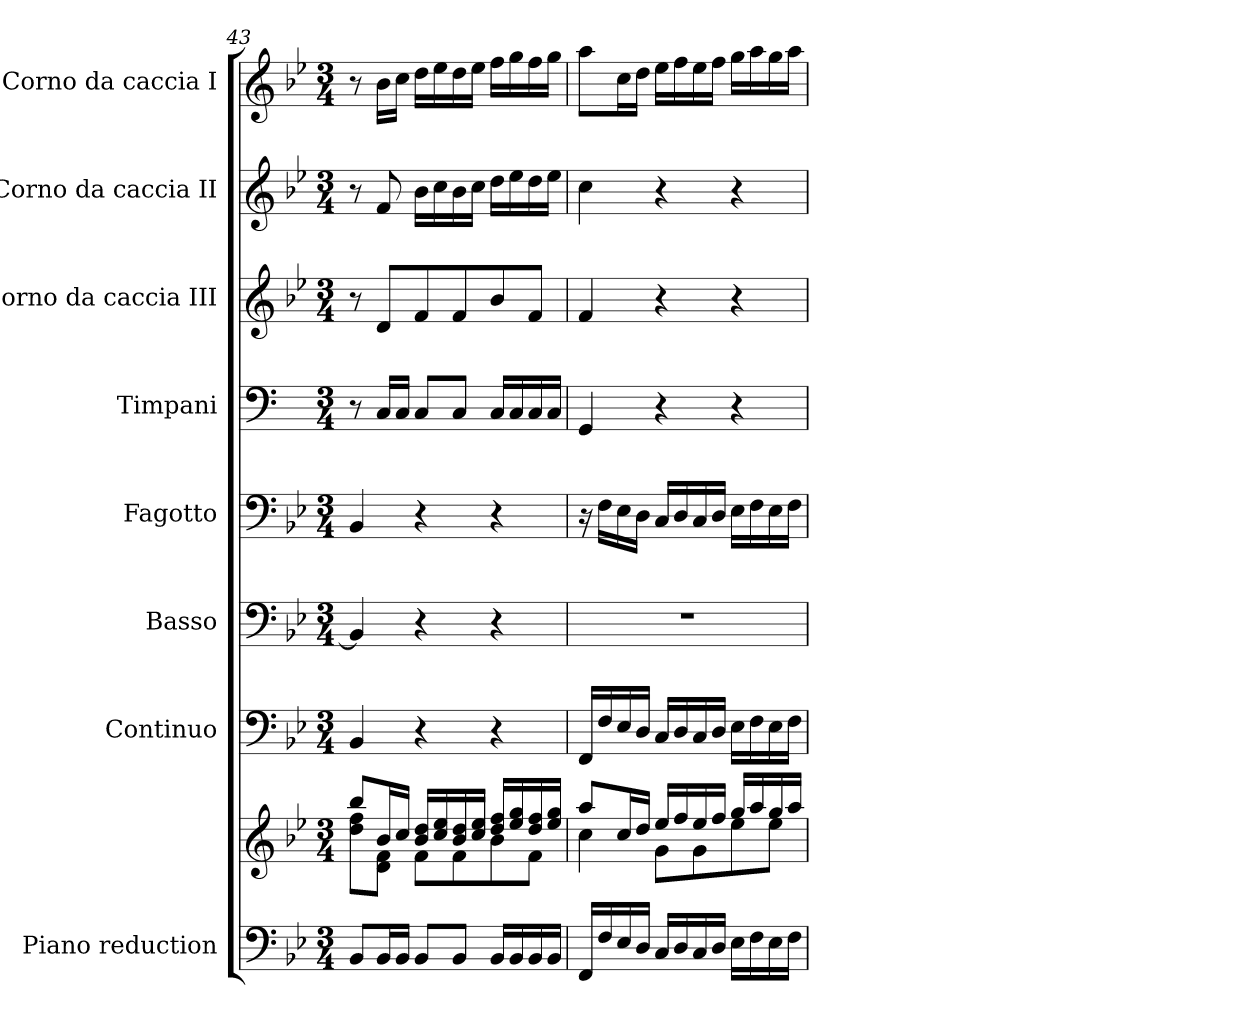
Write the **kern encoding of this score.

**kern	**kern	**kern	**kern	**kern	**kern	**kern	**kern	**kern
*part8	*part8	*part7	*part6	*part5	*part4	*part3	*part2	*part1
*staff9	*staff8	*staff7	*staff6	*staff5	*staff4	*staff3	*staff2	*staff1
*I"Piano reduction	*	*I"Continuo	*I"Basso	*I"Fagotto	*I"Timpani	*I"Corno da caccia III	*I"Corno da caccia II	*I"Corno da caccia I
*I'Pno	*	*	*	*	*I'Timp	*	*	*
*clefF4	*clefG2	*clefF4	*clefF4	*clefF4	*clefF4	*clefG2	*clefG2	*clefG2
*	*	*	*	*	*ITrd1c2	*ITrd8c14	*ITrd8c14	*ITrd8c14
*k[b-e-]	*k[b-e-]	*k[b-e-]	*k[b-e-]	*k[b-e-]	*k[b-e-]	*k[b-e-]	*k[b-e-]	*k[b-e-]
*M3/4	*M3/4	*M3/4	*M3/4	*M3/4	*M3/4	*M3/4	*M3/4	*M3/4
=43	=43	=43	=43	=43	=43	=43	=43	=43
*	*^	*	*	*	*	*	*	*
8BB-/L	8bb-/L	8dd\ 8ff\L	4BB-/	4BB-/]	4BB-/	8r	8r	8r	8r
16BB-/L	16b-/L	8d\ 8f\J	.	.	.	16BB-/LL	8D/L	8F/	16B-\LL
16BB-/JJ	16cc/JJ	.	.	.	.	16BB-/JJ	.	.	16c\JJ
8BB-/L	16b-/ 16dd/LL	8f\L	4r	4r	4r	8BB-/L	8F/	16B-\LL	16d\LL
.	16cc/ 16ee-/	.	.	.	.	.	.	16c\	16e-\
8BB-/J	16b-/ 16dd/	8f\	.	.	.	8BB-/J	8F/	16B-\	16d\
.	16cc/ 16ee-/JJ	.	.	.	.	.	.	16c\JJ	16e-\JJ
16BB-/LL	16dd/ 16ff/LL	8b-\	4r	4r	4r	16BB-/LL	8B-/	16d\LL	16f\LL
16BB-/	16ee-/ 16gg/	.	.	.	.	16BB-/	.	16e-\	16g\
16BB-/	16dd/ 16ff/	8f\J	.	.	.	16BB-/	8F/J	16d\	16f\
16BB-/JJ	16ee-/ 16gg/JJ	.	.	.	.	16BB-/JJ	.	16e-\JJ	16g\JJ
=44	=44	=44	=44	=44	=44	=44	=44	=44	=44
16FF/LL	8aa/L	4cc\	16FF/LL	2.r	16r	4FF/	4F/	4c\	8a\L
16F/	.	.	16F/	.	16F\LL	.	.	.	.
16E-/	16cc/L	.	16E-/	.	16E-\	.	.	.	16c\L
16D/JJ	16dd/JJ	.	16D/JJ	.	16D\JJ	.	.	.	16d\JJ
16C/LL	16ee-/LL	8g\L	16C/LL	.	16C/LL	4r	4r	4r	16e-\LL
16D/	16ff/	.	16D/	.	16D/	.	.	.	16f\
16C/	16ee-/	8g\	16C/	.	16C/	.	.	.	16e-\
16D/JJ	16ff/JJ	.	16D/JJ	.	16D/JJ	.	.	.	16f\JJ
16E-\LL	16gg/LL	8ee-\	16E-\LL	.	16E-\LL	4r	4r	4r	16g\LL
16F\	16aa/	.	16F\	.	16F\	.	.	.	16a\
16E-\	16gg/	8ee-\J	16E-\	.	16E-\	.	.	.	16g\
16F\JJ	16aa/JJ	.	16F\JJ	.	16F\JJ	.	.	.	16a\JJ
*	*v	*v	*	*	*	*	*	*	*
=	=	=	=	=	=	=	=	=
*-	*-	*-	*-	*-	*-	*-	*-	*-
